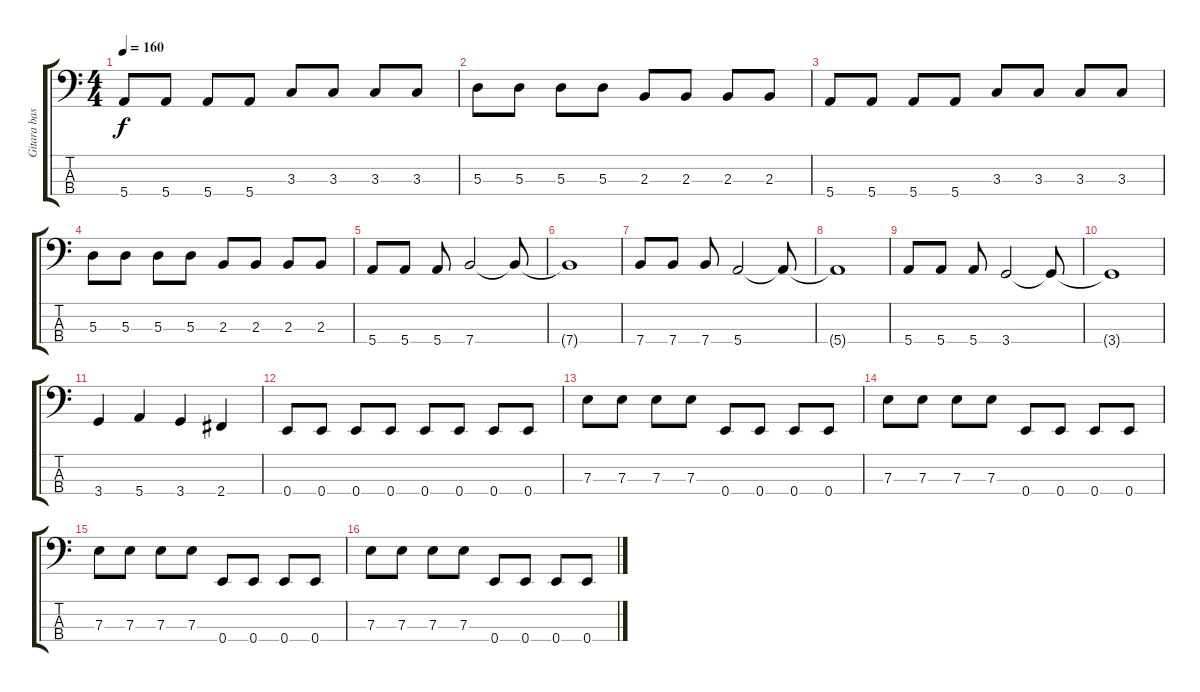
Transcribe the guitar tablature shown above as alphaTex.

\track ("Gitara basowa" "Gitara bas") {instrument electricbassfinger}
\staff {score tabs}
\tuning (G2 D2 A1 E1) {hide}
\ts (4 4)
\tempo 160
\clef f4
\ks c
5.4.8{dy f} 5.4.8 5.4.8 5.4.8 3.3.8 3.3.8 3.3.8 3.3.8 |
5.3.8 5.3.8 5.3.8 5.3.8 2.3.8 2.3.8 2.3.8 2.3.8 |
5.4.8 5.4.8 5.4.8 5.4.8 3.3.8 3.3.8 3.3.8 3.3.8 |
5.3.8 5.3.8 5.3.8 5.3.8 2.3.8 2.3.8 2.3.8 2.3.8 |
5.4.8 5.4.8 5.4.8 7.4.2 7.4{t}.8 |
7.4{t}.1 |
7.4.8 7.4.8 7.4.8 5.4.2 5.4{t}.8 |
5.4{t}.1 |
5.4.8 5.4.8 5.4.8 3.4.2 3.4{t}.8 |
3.4{t}.1 |
3.4.4 5.4.4 3.4.4 2.4.4 |
0.4.8 0.4.8 0.4.8 0.4.8 0.4.8 0.4.8 0.4.8 0.4.8 |
7.3.8 7.3.8 7.3.8 7.3.8 0.4.8 0.4.8 0.4.8 0.4.8 |
7.3.8 7.3.8 7.3.8 7.3.8 0.4.8 0.4.8 0.4.8 0.4.8 |
7.3.8 7.3.8 7.3.8 7.3.8 0.4.8 0.4.8 0.4.8 0.4.8 |
7.3.8 7.3.8 7.3.8 7.3.8 0.4.8 0.4.8 0.4.8 0.4.8
